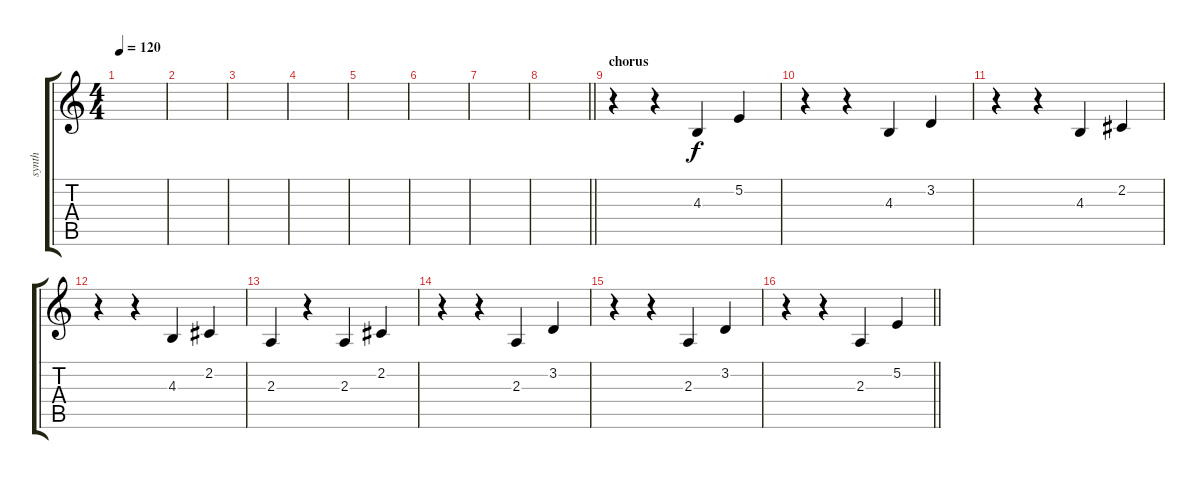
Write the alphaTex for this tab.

\track ("synth" "synth") {instrument lead1square}
\staff {score tabs}
\tuning (E4 B3 G3 D3 A2 E2) {hide}
\ts (4 4)
\tempo 120
\clef g2
\ks c
|
|
|
|
|
|
|
\barLineRight lightlight
|
\section ("" "chorus")
r.4 r.4 4.3.4 5.2.4 |
r.4 r.4 4.3.4 3.2.4 |
r.4 r.4 4.3.4 2.2.4 |
r.4 r.4 4.3.4 2.2.4 |
2.3.4 r.4 2.3.4 2.2.4 |
r.4 r.4 2.3.4 3.2.4 |
r.4 r.4 2.3.4 3.2.4 |
\barLineRight lightlight
r.4 r.4 2.3.4 5.2.4
